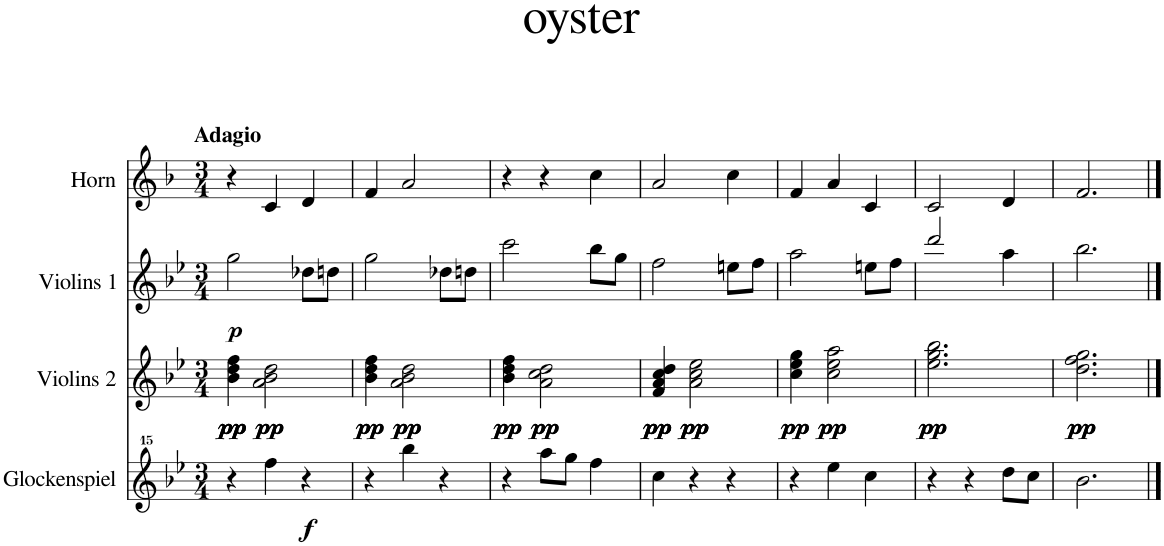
**kern	**dynam	**kern	**dynam	**kern	**dynam	**kern
*part4	*part4	*part3	*part3	*part2	*part2	*part1
*staff4	*staff4	*staff3	*staff3	*staff2	*staff2	*staff1
*I"Glockenspiel	*	*I"Violins 2	*	*I"Violins 1	*	*I"Horn
*I'Glk.	*	*I'Vlns. 2	*	*I'Vlns. 1	*	*I'Hn.
*clefG^^2	*	*clefG2	*	*clefG2	*	*clefG2
*	*	*	*	*	*	*Trd4c7
*k[b-e-]	*	*k[b-e-]	*	*k[b-e-]	*	*k[b-]
*M3/4	*	*M3/4	*	*M3/4	*	*M3/4
=1	=1	=1	=1	=1	=1	=1
!	!	!	!	!	!	!LO:TX:a:B:t=Adagio
!	!	!	!LO:DY:b	!	!	!
!	!	!	!LO:DY:n=1:b	!	!	!
!	!	!	!LO:DY:n=2:b	!	!	!
!	!	!	!LO:DY:n=3:b	!	!LO:DY:b	!
4r	.	4b-\ 4dd\ 4ff\	pp pp pp pp	2gg\	p	4r
!	!	!	!LO:DY:n=4:b	!	!	!
!	!	!	!LO:DY:n=5:b	!	!	!
!	!	!	!LO:DY:n=6:b	!	!	!
4ffff\	.	2a\ 2b-\ 2dd\	pp pp pp	.	.	4c/
!	!LO:DY:b	!	!	!	!	!
4r	f	.	.	8dd-X\L	.	4d/
.	.	.	.	8ddn\J	.	.
=2	=2	=2	=2	=2	=2	=2
!	!	!	!LO:DY:b	!	!	!
!	!	!	!LO:DY:n=1:b	!	!	!
!	!	!	!LO:DY:n=2:b	!	!	!
4r	.	4b-\ 4dd\ 4ff\	pp pp pp	2gg\	.	4f/
!	!	!	!LO:DY:n=3:b	!	!	!
!	!	!	!LO:DY:n=4:b	!	!	!
!	!	!	!LO:DY:n=5:b	!	!	!
4bbbb-\	.	2a\ 2b-\ 2dd\	pp pp pp	.	.	2a/
4r	.	.	.	8dd-X\L	.	.
.	.	.	.	8ddn\J	.	.
=3	=3	=3	=3	=3	=3	=3
!	!	!	!LO:DY:b	!	!	!
!	!	!	!LO:DY:n=1:b	!	!	!
!	!	!	!LO:DY:n=2:b	!	!	!
4r	.	4b-\ 4dd\ 4ff\	pp pp pp	2ccc\	.	4r
!	!	!	!LO:DY:n=3:b	!	!	!
!	!	!	!LO:DY:n=4:b	!	!	!
!	!	!	!LO:DY:n=5:b	!	!	!
8aaaa\L	.	2a\ 2cc\ 2dd\	pp pp pp	.	.	4r
8gggg\J	.	.	.	.	.	.
4ffff\	.	.	.	8bb-\L	.	4cc\
.	.	.	.	8gg\J	.	.
=4	=4	=4	=4	=4	=4	=4
!	!	!	!LO:DY:b	!	!	!
!	!	!	!LO:DY:n=1:b	!	!	!
!	!	!	!LO:DY:n=2:b	!	!	!
!	!	!	!LO:DY:n=3:b	!	!	!
4cccc\	.	4f/ 4a/ 4cc/ 4dd/	pp pp pp pp	2ff\	.	2a/
!	!	!	!LO:DY:n=4:b	!	!	!
!	!	!	!LO:DY:n=5:b	!	!	!
!	!	!	!LO:DY:n=6:b	!	!	!
!	!	!	!LO:DY:n=7:b	!	!	!
4r	.	2a\ 2cc\ 2ee-\	pp pp pp pp	.	.	.
4r	.	.	.	8een\L	.	4cc\
.	.	.	.	8ff\J	.	.
=5	=5	=5	=5	=5	=5	=5
!	!	!	!LO:DY:b	!	!	!
!	!	!	!LO:DY:n=1:b	!	!	!
!	!	!	!LO:DY:n=2:b	!	!	!
4r	.	4cc\ 4ee-\ 4gg\	pp pp pp	2aa\	.	4f/
!	!	!	!LO:DY:n=3:b	!	!	!
!	!	!	!LO:DY:n=4:b	!	!	!
!	!	!	!LO:DY:n=5:b	!	!	!
4eeee-\	.	2cc\ 2ee-\ 2aa\	pp pp pp	.	.	4a/
4cccc\	.	.	.	8een\L	.	4c/
.	.	.	.	8ff\J	.	.
=6	=6	=6	=6	=6	=6	=6
!	!	!	!LO:DY:b	!	!	!
!	!	!	!LO:DY:n=1:b	!	!	!
!	!	!	!LO:DY:n=2:b	!	!	!
4r	.	2.ee-\ 2.gg\ 2.bb-\	pp pp pp	2ddd/	.	2c/
4r	.	.	.	.	.	.
8dddd\L	.	.	.	4aa\	.	4d/
8cccc\J	.	.	.	.	.	.
=7	=7	=7	=7	=7	=7	=7
!	!	!	!LO:DY:b	!	!	!
!	!	!	!LO:DY:n=1:b	!	!	!
!	!	!	!LO:DY:n=2:b	!	!	!
2.bbb-\	.	2.dd\ 2.ff\ 2.gg\	pp pp pp	2.bb-\	.	2.f/
==	==	==	==	==	==	==
*-	*-	*-	*-	*-	*-	*-
